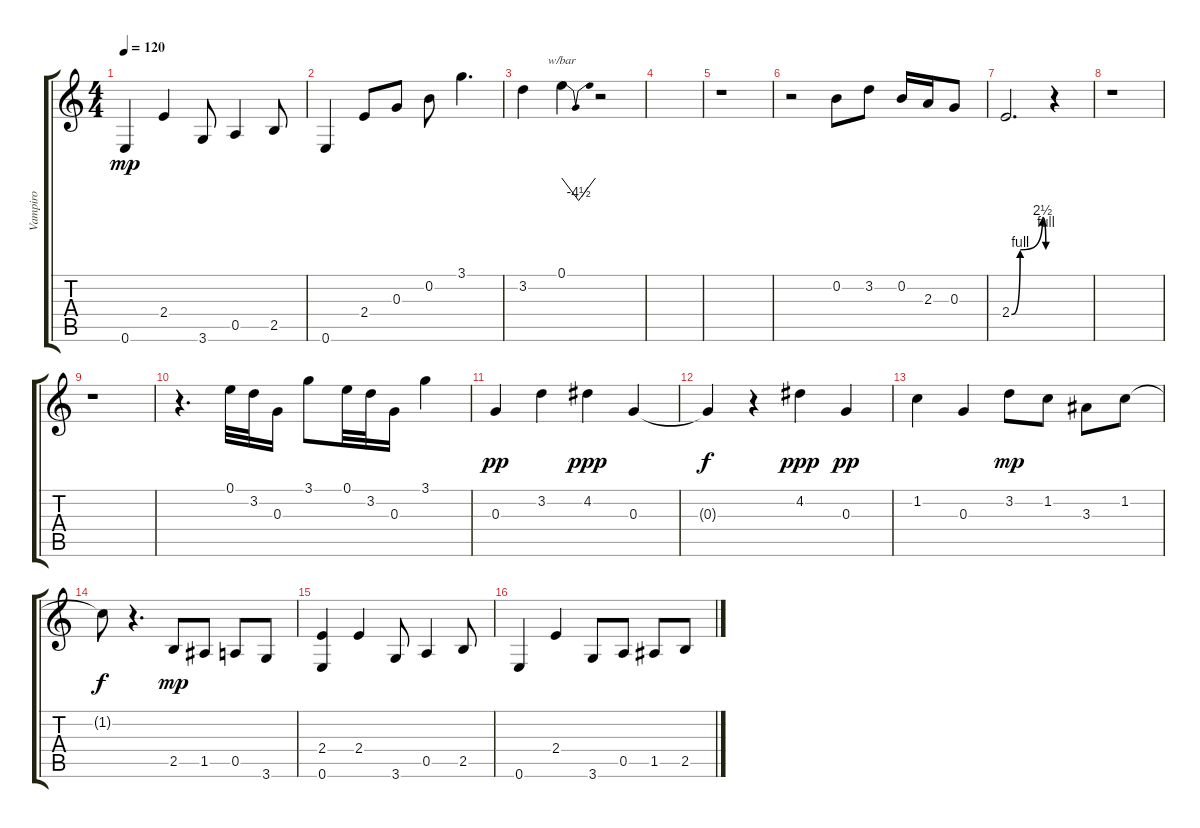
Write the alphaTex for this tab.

\track ("Vampiro" "Vampiro") {instrument distortionguitar}
\staff {score tabs}
\tuning (E4 B3 G3 D3 A2 E2) {hide}
\ts (4 4)
\tempo 120
\clef g2
\ks c
0.6.4{dy mp} 2.4.4 3.6.8 0.5.4 2.5.8 |
0.6.4 2.4.8 0.3.8 0.2.8 3.1.4{d} |
3.2.4 0.1.4{tbe (dip default 0 0 30 -18 60 0)} r.2 |
|
r.1 |
r.2 0.2.8 3.2.8 0.2.16 2.3.16 0.3.8 |
2.4{be (custom 0 0 15 4 54 10 60 4)}.2{d} r.4 |
r.1 |
r.1 |
r.4{d} 0.1.32 3.2.32 0.3.16 3.1.8 0.1.32 3.2.32 0.3.16 3.1.4 |
0.3.4{dy pp instrument distortionguitar} 3.2.4 4.2.4{dy ppp} 0.3.4 |
0.3{t}.4{dy f} r.4 4.2.4{dy ppp} 0.3.4{dy pp} |
1.2.4 0.3.4 3.2.8{dy mp} 1.2.8 3.3.8 1.2.8 |
1.2{t}.8{dy f} r.4{d} 2.5.8{dy mp} 1.5.8 0.5.8 3.6.8 |
(2.4 0.6).4 2.4.4 3.6.8 0.5.4 2.5.8 |
0.6.4 2.4.4 3.6.8 0.5.8 1.5.8 2.5.8
